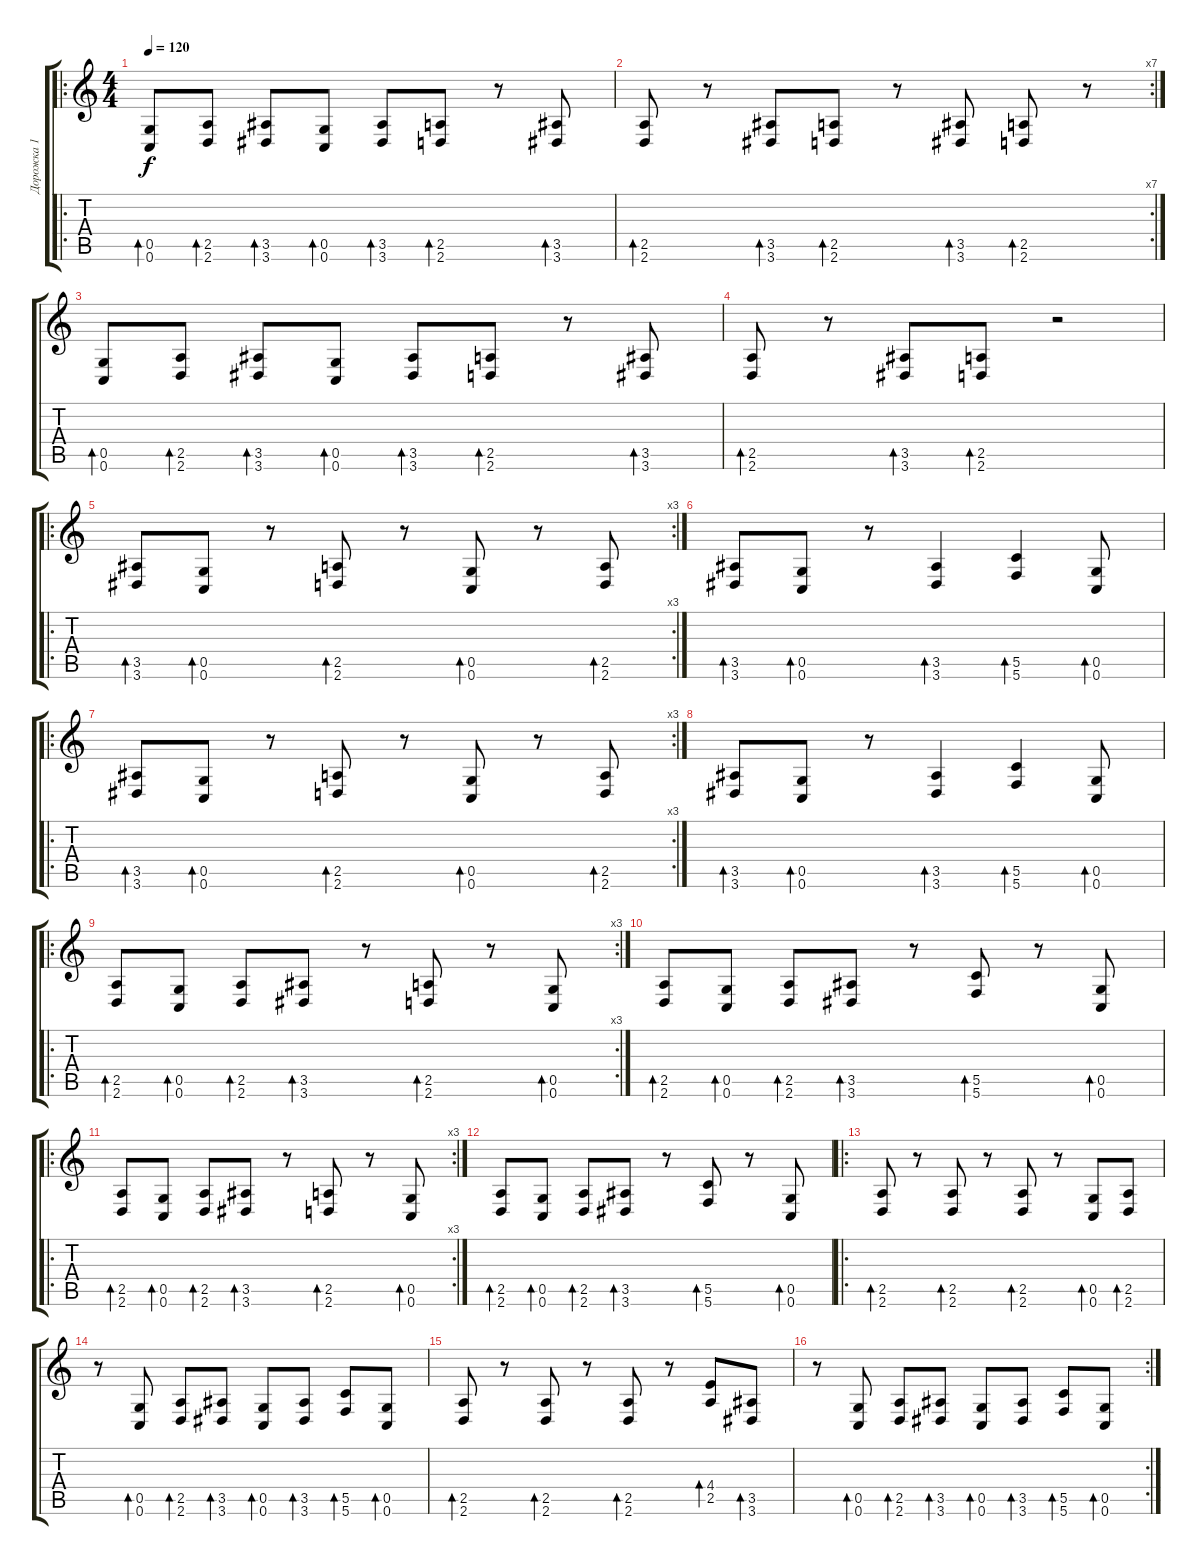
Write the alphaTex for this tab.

\track ("Дорожка 1" "Дорожка 1") {instrument distortionguitar}
\staff {score tabs}
\tuning (D4 A3 F3 C3 G2 C2) {hide}
\ro
\ts (4 4)
\tempo 120
\clef g2
\ks c
(0.5 0.6).8{bd 30 dy f instrument distortionguitar} (2.5 2.6).8{bd 30} (3.5 3.6).8{bd 30} (0.5 0.6).8{bd 30} (3.5 3.6).8{bd 30} (2.5 2.6).8{bd 30} r.8 (3.5 3.6).8{bd 30} |
\rc 7
(2.5 2.6).8{bd 30} r.8 (3.5 3.6).8{bd 30} (2.5 2.6).8{bd 30} r.8 (3.5 3.6).8{bd 30} (2.5 2.6).8{bd 30} r.8 |
(0.5 0.6).8{bd 30} (2.5 2.6).8{bd 30} (3.5 3.6).8{bd 30} (0.5 0.6).8{bd 30} (3.5 3.6).8{bd 30} (2.5 2.6).8{bd 30} r.8 (3.5 3.6).8{bd 30} |
(2.5 2.6).8{bd 30} r.8 (3.5 3.6).8{bd 30} (2.5 2.6).8{bd 30} r.2 |
\ro
\rc 3
(3.5 3.6).8{bd 30} (0.5 0.6).8{bd 30} r.8 (2.5 2.6).8{bd 30} r.8 (0.5 0.6).8{bd 30} r.8 (2.5 2.6).8{bd 30} |
(3.5 3.6).8{bd 30} (0.5 0.6).8{bd 30} r.8 (3.5 3.6).4{bd 30} (5.5 5.6).4{bd 30} (0.5 0.6).8{bd 30} |
\ro
\rc 3
(3.5 3.6).8{bd 30} (0.5 0.6).8{bd 30} r.8 (2.5 2.6).8{bd 30} r.8 (0.5 0.6).8{bd 30} r.8 (2.5 2.6).8{bd 30} |
(3.5 3.6).8{bd 30} (0.5 0.6).8{bd 30} r.8 (3.5 3.6).4{bd 30} (5.5 5.6).4{bd 30} (0.5 0.6).8{bd 30} |
\ro
\rc 3
(2.5 2.6).8{bd 30} (0.5 0.6).8{bd 30} (2.5 2.6).8{bd 30} (3.5 3.6).8{bd 30} r.8 (2.5 2.6).8{bd 30} r.8 (0.5 0.6).8{bd 30} |
(2.5 2.6).8{bd 30} (0.5 0.6).8{bd 30} (2.5 2.6).8{bd 30} (3.5 3.6).8{bd 30} r.8 (5.5 5.6).8{bd 30} r.8 (0.5 0.6).8{bd 30} |
\ro
\rc 3
(2.5 2.6).8{bd 30} (0.5 0.6).8{bd 30} (2.5 2.6).8{bd 30} (3.5 3.6).8{bd 30} r.8 (2.5 2.6).8{bd 30} r.8 (0.5 0.6).8{bd 30} |
(2.5 2.6).8{bd 30} (0.5 0.6).8{bd 30} (2.5 2.6).8{bd 30} (3.5 3.6).8{bd 30} r.8 (5.5 5.6).8{bd 30} r.8 (0.5 0.6).8{bd 30} |
\ro
(2.5 2.6).8{bd 30} r.8 (2.5 2.6).8{bd 30} r.8 (2.5 2.6).8{bd 30} r.8 (0.5 0.6).8{bd 30} (2.5 2.6).8{bd 30} |
r.8 (0.5 0.6).8{bd 30} (2.5 2.6).8{bd 30} (3.5 3.6).8{bd 30} (0.5 0.6).8{bd 30} (3.5 3.6).8{bd 30} (5.5 5.6).8{bd 30} (0.5 0.6).8{bd 30} |
(2.5 2.6).8{bd 30} r.8 (2.5 2.6).8{bd 30} r.8 (2.5 2.6).8{bd 30} r.8 (4.4 2.5).8{bd 30} (3.5 3.6).8{bd 30} |
\rc 2
r.8 (0.5 0.6).8{bd 30} (2.5 2.6).8{bd 30} (3.5 3.6).8{bd 30} (0.5 0.6).8{bd 30} (3.5 3.6).8{bd 30} (5.5 5.6).8{bd 30} (0.5 0.6).8{bd 30}
